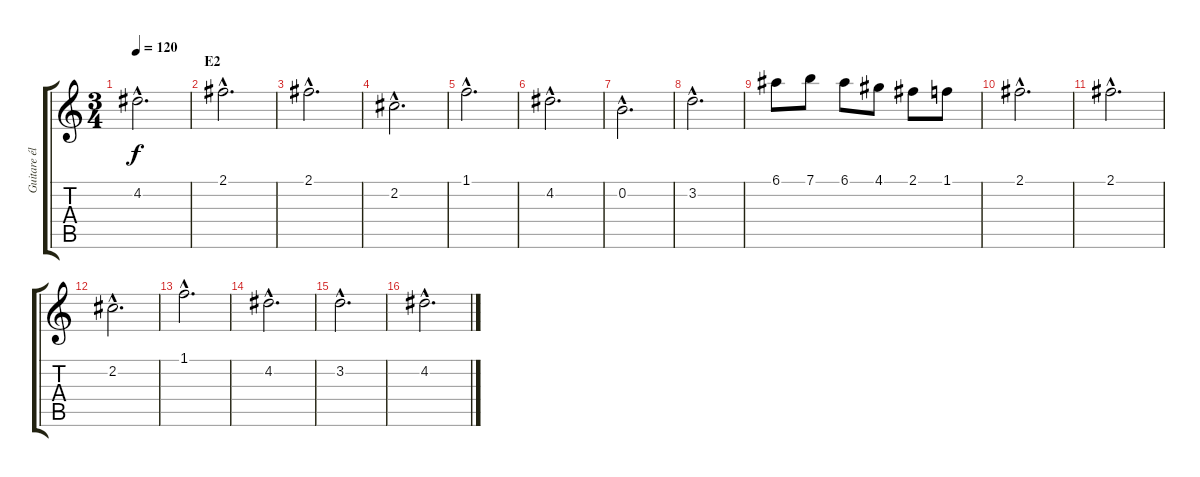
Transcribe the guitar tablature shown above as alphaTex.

\track ("Guitare électrique" "Guitare él") {instrument overdrivenguitar}
\staff {score tabs}
\tuning (E4 B3 G3 D3 A2 E2) {hide}
\ts (3 4)
\tempo 120
\clef g2
\ks c
4.2{hac}.2{d dy f} |
\section ("" "E2")
2.1{hac}.2{d} |
2.1{hac}.2{d} |
2.2{hac}.2{d} |
1.1{hac}.2{d} |
4.2{hac}.2{d} |
0.2{hac}.2{d} |
3.2{hac}.2{d} |
6.1.8 7.1.8 6.1.8 4.1.8 2.1.8 1.1.8 |
2.1{hac}.2{d} |
2.1{hac}.2{d} |
2.2{hac}.2{d} |
1.1{hac}.2{d} |
4.2{hac}.2{d} |
3.2{hac}.2{d} |
4.2{hac}.2{d}
